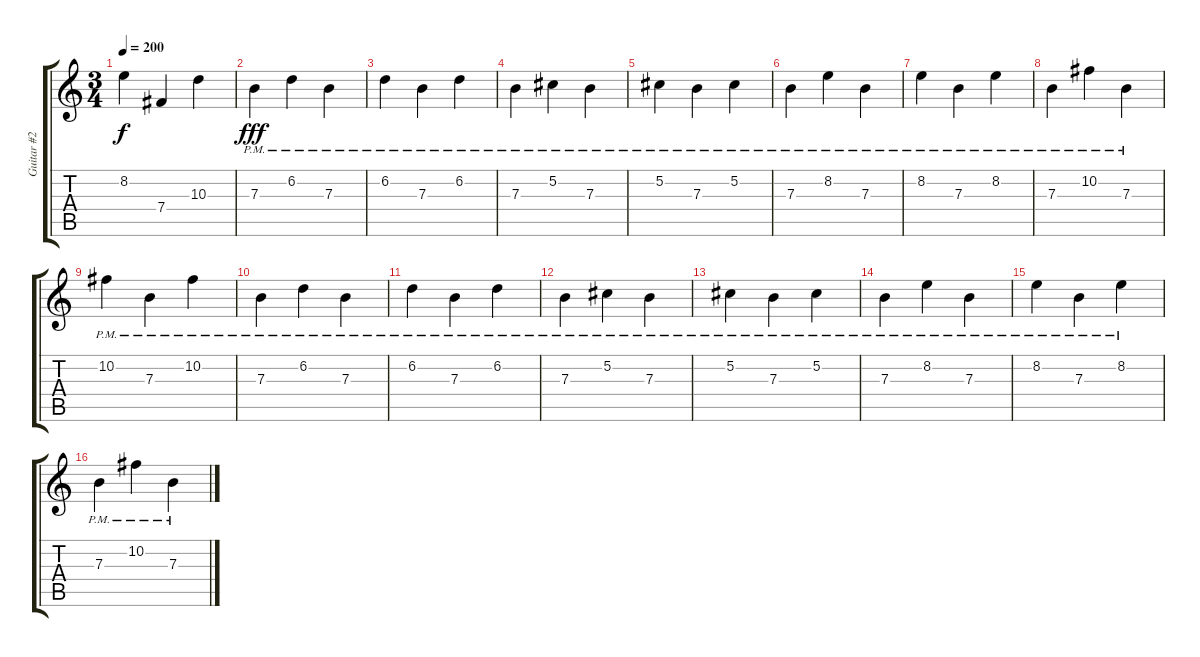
\track ("Guitar #2" "Guitar #2") {instrument overdrivenguitar}
\staff {score tabs}
\tuning (Db4 Ab3 E3 B2 Gb2 B1) {hide}
\ts (3 4)
\tempo 200
\clef g2
\ks c
8.2.4{dy f} 7.4.4 10.3.4 |
7.3{pm}.4{dy fff volume 9} 6.2{pm}.4 7.3{pm}.4 |
6.2{pm}.4 7.3{pm}.4 6.2{pm}.4 |
7.3{pm}.4 5.2{pm}.4 7.3{pm}.4 |
5.2{pm}.4 7.3{pm}.4 5.2{pm}.4 |
7.3{pm}.4 8.2{pm}.4 7.3{pm}.4 |
8.2{pm}.4 7.3{pm}.4 8.2{pm}.4 |
7.3{pm}.4 10.2{pm}.4 7.3{pm}.4 |
10.2{pm}.4 7.3{pm}.4 10.2{pm}.4 |
7.3{pm}.4 6.2{pm}.4 7.3{pm}.4 |
6.2{pm}.4 7.3{pm}.4 6.2{pm}.4 |
7.3{pm}.4 5.2{pm}.4 7.3{pm}.4 |
5.2{pm}.4 7.3{pm}.4 5.2{pm}.4 |
7.3{pm}.4 8.2{pm}.4 7.3{pm}.4 |
8.2{pm}.4 7.3{pm}.4 8.2{pm}.4 |
7.3{pm}.4 10.2{pm}.4 7.3{pm}.4
